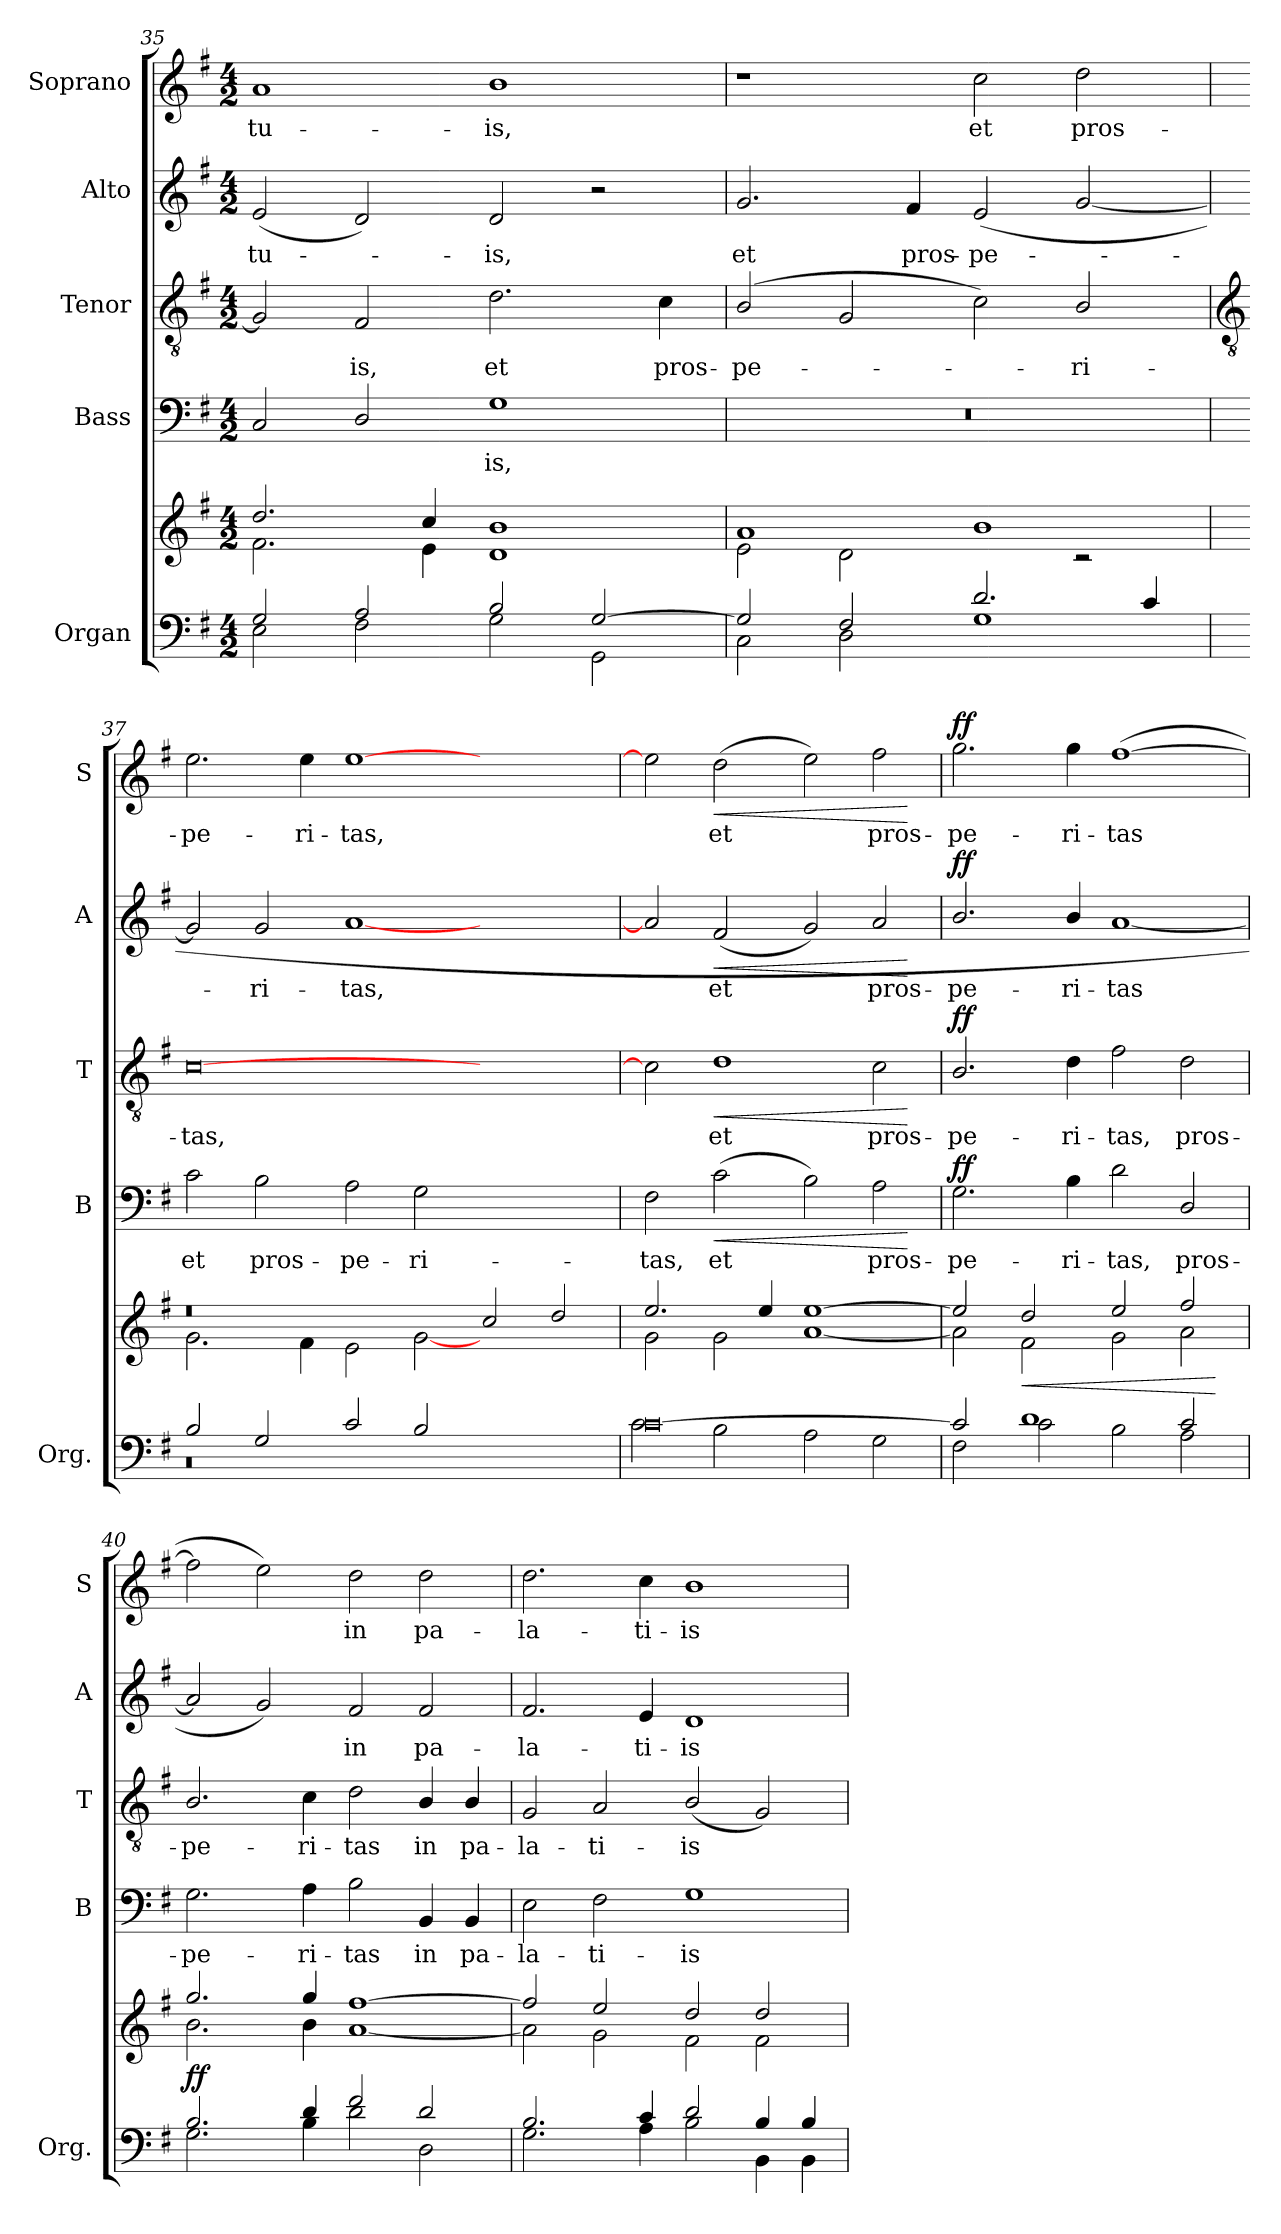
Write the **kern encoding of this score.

**kern	**kern	**dynam	**kern	**text	**dynam	**kern	**text	**dynam	**kern	**text	**dynam	**kern	**text	**dynam
*part5	*part5	*part5	*part4	*part4	*part4	*part3	*part3	*part3	*part2	*part2	*part2	*part1	*part1	*part1
*staff6	*staff5	*staff5/6	*staff4	*staff4	*staff4	*staff3	*staff3	*staff3	*staff2	*staff2	*staff2	*staff1	*staff1	*staff1
*I"Organ	*	*	*I"Bass	*	*	*I"Tenor	*	*	*I"Alto	*	*	*I"Soprano	*	*
*I'Org.	*	*	*I'B	*	*	*I'T	*	*	*I'A	*	*	*I'S	*	*
*clefF4	*clefG2	*	*clefF4	*	*	*clefGv2	*	*	*clefG2	*	*	*clefG2	*	*
*k[f#]	*k[f#]	*	*k[f#]	*	*	*k[f#]	*	*	*k[f#]	*	*	*k[f#]	*	*
*G:	*G:	*	*G:	*	*	*G:	*	*	*G:	*	*	*G:	*	*
*M4/2	*M4/2	*	*M4/2	*	*	*M4/2	*	*	*M4/2	*	*	*M4/2	*	*
=35	=35	=35	=35	=35	=35	=35	=35	=35	=35	=35	=35	=35	=35	=35
*^	*^	*	*	*	*	*	*	*	*	*	*	*	*	*
!	!	!	!	!	!	!	!	!	!	!	!	!LO:LY:b	!	!	!LO:LY:b	!
2G/	2E\	2.dd/	2.f#\	.	2C	.	.	2G]	.	.	(<2e	tu-	.	1a	tu-	.
!	!	!	!	!	!	!	!	!	!LO:LY:b	!	!	!	!	!	!	!
2A/	2F#\	.	.	.	2D/	.	.	2F#	is,	.	2d)	.	.	.	.	.
.	.	4cc/	4e\	.	.	.	.	.	.	.	.	.	.	.	.	.
!	!	!	!	!	!	!LO:LY:b	!	!	!LO:LY:b	!	!	!LO:LY:b	!	!	!LO:LY:b	!
2B/	2G\	1b/	1d\	.	1G	is,	.	2.d	et	.	2d	is,	.	1b	-is,	.
[2G/	2GG\	.	.	.	.	.	.	.	.	.	2r	.	.	.	.	.
!	!	!	!	!	!	!	!	!	!LO:LY:b	!	!	!	!	!	!	!
.	.	.	.	.	.	.	.	4c	pros-	.	.	.	.	.	.	.
=36	=36	=36	=36	=36	=36	=36	=36	=36	=36	=36	=36	=36	=36	=36	=36	=36
!	!	!	!	!	!	!	!	!	!LO:LY:b	!	!	!LO:LY:b	!	!	!	!
2G/]	2C\	1a/	2e\	.	0r	.	.	(<2B/	-pe-	.	2.g	et	.	1r	.	.
2F#/	2D\	.	2d\	.	.	.	.	2G	.	.	.	.	.	.	.	.
!	!	!	!	!	!	!	!	!	!	!	!	!LO:LY:b	!	!	!	!
.	.	.	.	.	.	.	.	.	.	.	4f#	pros-	.	.	.	.
!	!	!	!	!	!	!	!	!	!	!	!	!LO:LY:b	!	!	!LO:LY:b	!
2.d/	1G\	1b/	2ryy	.	.	.	.	2c)	.	.	(<2e	-pe-	.	2cc	et	.
!	!	!	!	!	!	!	!	!	!LO:LY:b	!	!	!	!	!	!LO:LY:b	!
.	.	.	2r	.	.	.	.	2B/	ri-	.	[2g	.	.	2dd	pros-	.
4c/	.	.	.	.	.	.	.	.	.	.	.	.	.	.	.	.
!!LO:LB:g=z
=37	=37	=37	=37	=37	=37	=37	=37	=37	=37	=37	=37	=37	=37	=37	=37	=37
*	*	*	*	*	*	*	*	*clefGv2	*	*	*	*	*	*	*	*
!	!	!	!	!	!	!LO:LY:b	!	!	!LO:LY:b	!	!	!	!	!	!LO:LY:b	!
2B/	0r	0r	2.g\	.	2c	et	.	[0c	-tas,	.	2g]	.	.	2.ee	-pe-	.
!	!	!	!	!	!	!LO:LY:b	!	!	!	!	!	!LO:LY:b	!	!	!	!
2G/	.	.	.	.	2B	pros-	.	.	.	.	2g	ri-	.	.	.	.
!	!	!	!	!	!	!	!	!	!	!	!	!	!	!	!LO:LY:b	!
.	.	.	4f#\	.	.	.	.	.	.	.	.	.	.	4ee	-ri-	.
!	!	!	!	!	!	!LO:LY:b	!	!	!	!	!	!LO:LY:b	!	!	!LO:LY:b	!
2c/	.	.	2e\	.	2A	-pe-	.	.	.	.	[1a	-tas,	.	[1ee	-tas,	.
!	!	!	!	!	!	!LO:LY:b	!	!	!	!	!	!	!	!	!	!
2B/	.	.	[2g\	.	2G	-ri-	.	.	.	.	.	.	.	.	.	.
1ryy	1ryy	2cc/	1ryy	.	1ryy	.	.	1ryy	.	.	1ryy	.	.	1ryy	.	.
.	.	2dd/	.	.	.	.	.	.	.	.	.	.	.	.	.	.
!!LO:LB:g=z
=38	=38	=38	=38	=38	=38	=38	=38	=38	=38	=38	=38	=38	=38	=38	=38	=38
!	!	!	!	!	!	!LO:LY:b	!	!	!	!	!	!	!	!	!	!
[0c/	2c\	2.ee/	2g\	.	2F#	-tas,	.	2c]	.	.	2a]	.	.	2ee]	.	.
!	!	!	!	!	!	!LO:LY:b	!LO:HP:b	!	!LO:LY:b	!LO:HP:b	!	!LO:LY:b	!LO:HP:b	!	!LO:LY:b	!LO:HP:b
.	2B\	.	2g\	.	(>2c	et	<	1d	et	<	(<2f#	et	<	(>2dd	et	<
.	.	4ee/	.	.	.	.	.	.	.	.	.	.	.	.	.	.
.	2A\	[1ee/	[1a\	.	2B)	.	.	.	.	.	2g)	.	.	2ee)	.	.
!	!	!	!	!	!	!LO:LY:b	!	!	!LO:LY:b	!	!	!LO:LY:b	!	!	!LO:LY:b	!
.	2G\	.	.	.	2A	pros-	.	2c	pros-	.	2a	pros-	.	2ff#	pros-	.
*v	*v	*	*	*	*	*	*	*	*	*	*	*	*	*	*	*
*	*v	*v	*	*	*	*	*	*	*	*	*	*	*	*	*
.	.	.	.	.	[	.	.	[	.	.	[	.	.	[
=39	=39	=39	=39	=39	=39	=39	=39	=39	=39	=39	=39	=39	=39	=39
*^	*^	*	*	*	*	*	*	*	*	*	*	*	*	*
!	!	!	!	!	!	!LO:LY:b	!LO:DY:b	!	!LO:LY:b	!LO:DY:b	!	!LO:LY:b	!LO:DY:b	!	!LO:LY:b	!LO:DY:b
2c/]	2F#\	2ee/]	2a\]	.	2.G	pe-	ff	2.B/	pe-	ff	2.b/	pe-	ff	2.gg	pe-	ff
!	!	!	!	!LO:HP:b	!	!	!	!	!	!	!	!	!	!	!	!
1d/	2c\	2dd/	2f#\	<	.	.	.	.	.	.	.	.	.	.	.	.
!	!	!	!	!	!	!LO:LY:b	!	!	!LO:LY:b	!	!	!LO:LY:b	!	!	!LO:LY:b	!
.	.	.	.	.	4B	-ri-	.	4d	-ri-	.	4b/	-ri-	.	4gg	-ri-	.
!	!	!	!	!	!	!LO:LY:b	!	!	!LO:LY:b	!	!	!LO:LY:b	!	!	!LO:LY:b	!
.	2B\	2ee/	2g\	.	2d	-tas,	.	2f#	-tas,	.	[1a	-tas	.	(>[1ff#	-tas	.
!	!	!	!	!	!	!LO:LY:b	!	!	!LO:LY:b	!	!	!	!	!	!	!
2c/	2A\	2ff#/	2a\	.	2D/	pros-	.	2d	pros-	.	.	.	.	.	.	.
*v	*v	*	*	*	*	*	*	*	*	*	*	*	*	*	*	*
*	*v	*v	*	*	*	*	*	*	*	*	*	*	*	*	*
.	.	[	.	.	.	.	.	.	.	.	.	.	.	.
=40	=40	=40	=40	=40	=40	=40	=40	=40	=40	=40	=40	=40	=40	=40
*^	*^	*	*	*	*	*	*	*	*	*	*	*	*	*
!	!	!	!	!LO:DY:b	!	!LO:LY:b	!	!	!LO:LY:b	!	!	!	!	!	!	!
2.B/	2.G\	2.gg/	2.b\	ff	2.G	-pe-	.	2.B/	-pe-	.	2a]	.	.	2ff#]	.	.
.	.	.	.	.	.	.	.	.	.	.	2g)	.	.	2ee)	.	.
!	!	!	!	!	!	!LO:LY:b	!	!	!LO:LY:b	!	!	!	!	!	!	!
4d/	4B\	4gg/	4b\	.	4A	-ri-	.	4c	-ri-	.	.	.	.	.	.	.
!	!	!	!	!	!	!LO:LY:b	!	!	!LO:LY:b	!	!	!LO:LY:b	!	!	!LO:LY:b	!
2f#/	2d\	[1ff#/	[1a\	.	2B	-tas	.	2d	-tas	.	2f#	in	.	2dd	in	.
!	!	!	!	!	!	!LO:LY:b	!	!	!LO:LY:b	!	!	!LO:LY:b	!	!	!LO:LY:b	!
2d/	2D\	.	.	.	4BB	in	.	4B/	in	.	2f#	pa-	.	2dd	pa-	.
!	!	!	!	!	!	!LO:LY:b	!	!	!LO:LY:b	!	!	!	!	!	!	!
.	.	.	.	.	4BB	pa-	.	4B/	pa-	.	.	.	.	.	.	.
=41	=41	=41	=41	=41	=41	=41	=41	=41	=41	=41	=41	=41	=41	=41	=41	=41
!	!	!	!	!	!	!LO:LY:b	!	!	!LO:LY:b	!	!	!LO:LY:b	!	!	!LO:LY:b	!
2.B/	2.G\	2ff#/]	2a\]	.	2E	-la-	.	2G	-la-	.	2.f#	-la-	.	2.dd	-la-	.
!	!	!	!	!	!	!LO:LY:b	!	!	!LO:LY:b	!	!	!	!	!	!	!
.	.	2ee/	2g\	.	2F#	-ti-	.	2A	-ti-	.	.	.	.	.	.	.
!	!	!	!	!	!	!	!	!	!	!	!	!LO:LY:b	!	!	!LO:LY:b	!
4c/	4A\	.	.	.	.	.	.	.	.	.	4e	-ti-	.	4cc	-ti-	.
!	!	!	!	!	!	!LO:LY:b	!	!	!LO:LY:b	!	!	!LO:LY:b	!	!	!LO:LY:b	!
2d/	2B\	2dd/	2f#\	.	1G	-is	.	(<2B/	-is	.	1d	-is	.	1b	-is	.
4B/	4BB\	2dd/	2f#\	.	.	.	.	2G)	.	.	.	.	.	.	.	.
4B/	4BB\	.	.	.	.	.	.	.	.	.	.	.	.	.	.	.
*v	*v	*	*	*	*	*	*	*	*	*	*	*	*	*	*	*
*	*v	*v	*	*	*	*	*	*	*	*	*	*	*	*	*
=	=	=	=	=	=	=	=	=	=	=	=	=	=	=
*-	*-	*-	*-	*-	*-	*-	*-	*-	*-	*-	*-	*-	*-	*-
